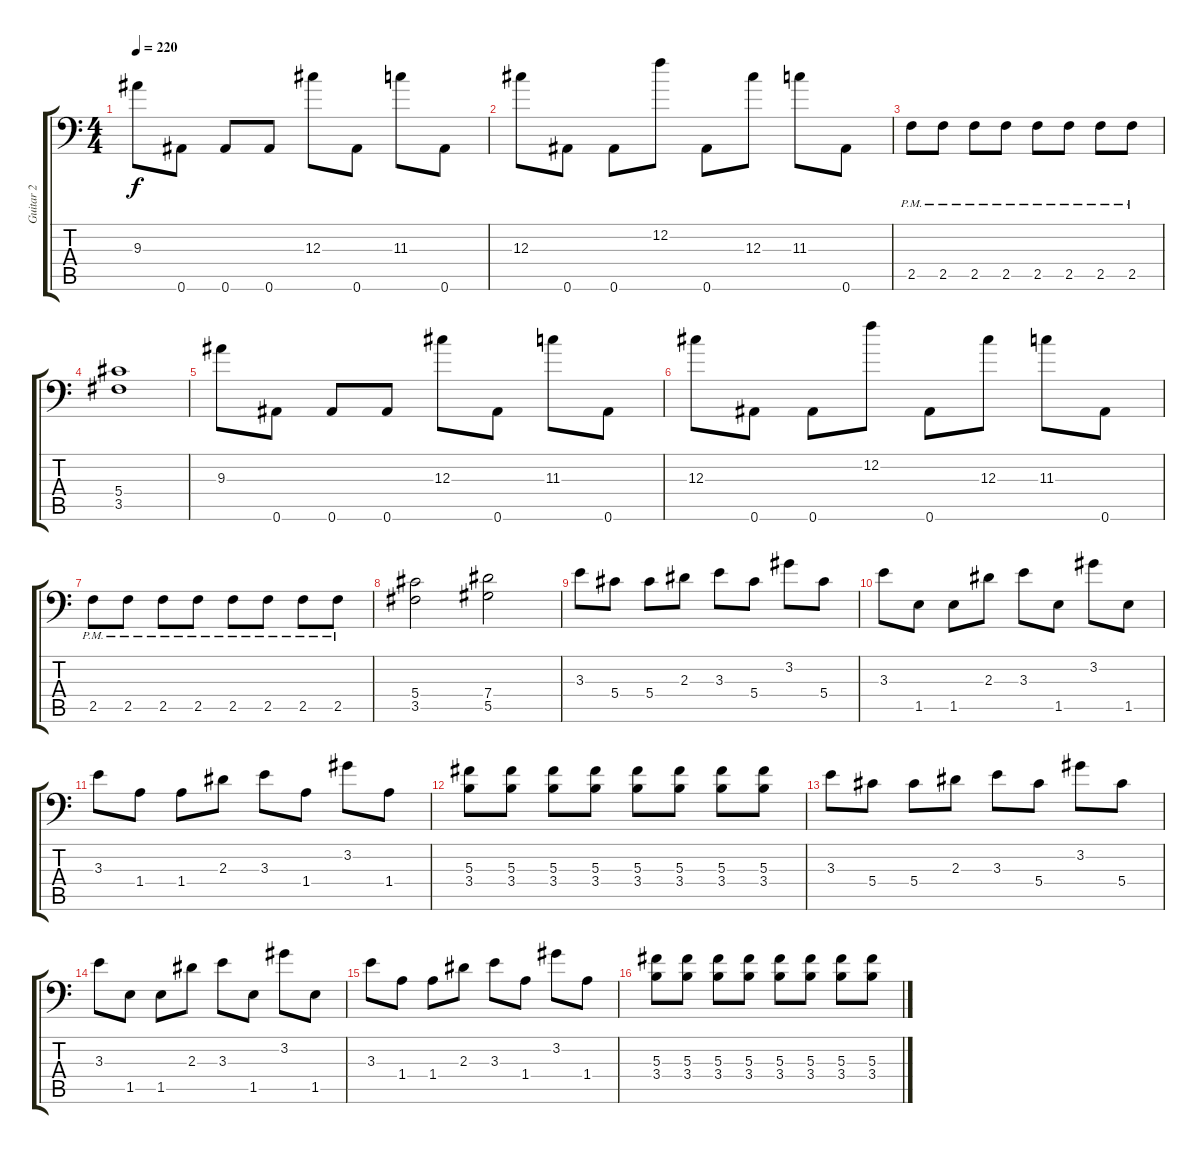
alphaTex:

\track ("Guitar 2" "Guitar 2") {instrument distortionguitar}
\staff {score tabs}
\tuning (Bb3 F3 Db3 Ab2 Eb2 Bb1) {hide}
\ts (4 4)
\tempo 220
\clef f4
\ks c
9.3.8{dy f instrument distortionguitar} 0.6.8 0.6.8 0.6.8 12.3.8 0.6.8 11.3.8 0.6.8 |
12.3.8 0.6.8 0.6.8 12.2.8 0.6.8 12.3.8 11.3.8 0.6.8 |
2.5{pm}.8 2.5{pm}.8 2.5{pm}.8 2.5{pm}.8 2.5{pm}.8 2.5{pm}.8 2.5{pm}.8 2.5{pm}.8 |
(5.4 3.5).1 |
9.3.8 0.6.8 0.6.8 0.6.8 12.3.8 0.6.8 11.3.8 0.6.8 |
12.3.8 0.6.8 0.6.8 12.2.8 0.6.8 12.3.8 11.3.8 0.6.8 |
2.5{pm}.8 2.5{pm}.8 2.5{pm}.8 2.5{pm}.8 2.5{pm}.8 2.5{pm}.8 2.5{pm}.8 2.5{pm}.8 |
(5.4 3.5).2 (7.4 5.5).2 |
3.3.8 5.4.8 5.4.8 2.3.8 3.3.8 5.4.8 3.2.8 5.4.8 |
3.3.8 1.5.8 1.5.8 2.3.8 3.3.8 1.5.8 3.2.8 1.5.8 |
3.3.8 1.4.8 1.4.8 2.3.8 3.3.8 1.4.8 3.2.8 1.4.8 |
(5.3 3.4).8 (5.3 3.4).8 (5.3 3.4).8 (5.3 3.4).8 (5.3 3.4).8 (5.3 3.4).8 (5.3 3.4).8 (5.3 3.4).8 |
3.3.8 5.4.8 5.4.8 2.3.8 3.3.8 5.4.8 3.2.8 5.4.8 |
3.3.8 1.5.8 1.5.8 2.3.8 3.3.8 1.5.8 3.2.8 1.5.8 |
3.3.8 1.4.8 1.4.8 2.3.8 3.3.8 1.4.8 3.2.8 1.4.8 |
(5.3 3.4).8 (5.3 3.4).8 (5.3 3.4).8 (5.3 3.4).8 (5.3 3.4).8 (5.3 3.4).8 (5.3 3.4).8 (5.3 3.4).8
